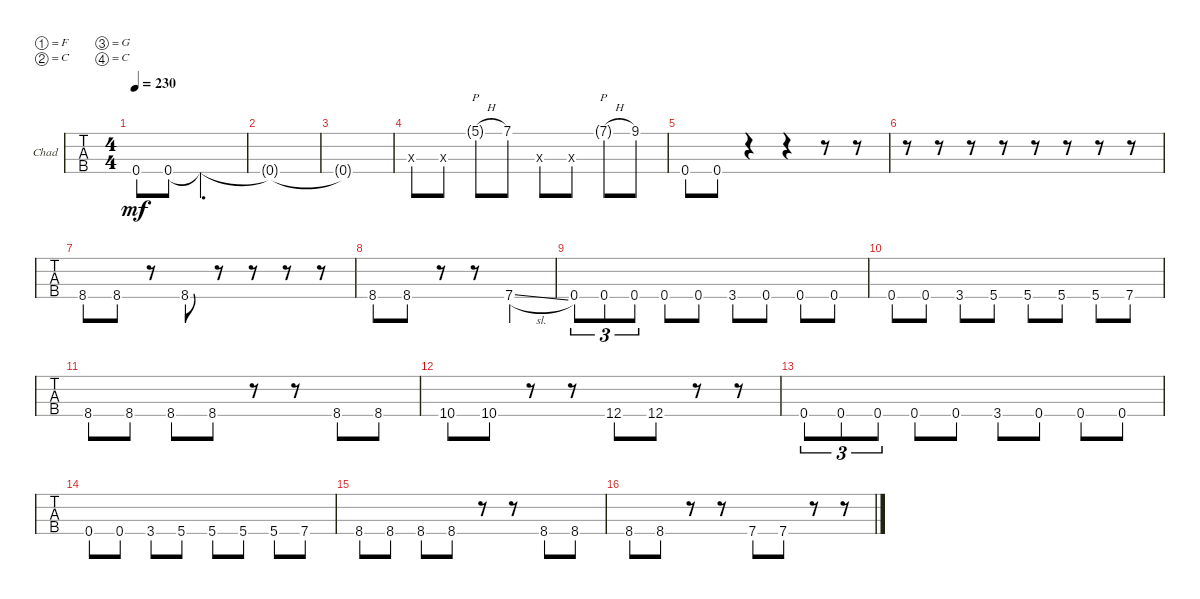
\bracketExtendMode groupsimilarinstruments
\firstSystemTrackNameOrientation horizontal
\otherSystemsTrackNameOrientation horizontal
\track ("Doctor Lagorno" "Chad") {instrument electricbassfinger}
\staff {tabs}
\tuning (F2 C2 G1 C1)
\ts (4 4)
\tempo 230
\clef f4
\ks c
0.4.8{dy mf instrument electricbassfinger} 0.4.8 0.4{t}.2{d} |
0.4{t}.1 |
0.4{t}.1 |
3.3{ac x}.8 3.3{ac x}.8 5.1{h g}.8{p} 7.1.8 5.3{ac x}.8 5.3{ac x}.8 7.1{h g}.8{p} 9.1.8 |
0.4.8 0.4.8 r.4 r.4 r.8 r.8 |
r.8 r.8 r.8 r.8 r.8 r.8 r.8 r.8 |
8.4.8 8.4.8 r.8 8.4.8 r.8 r.8 r.8 r.8 |
8.4.8 8.4.8 r.8 r.8 7.4{sl}.2 |
0.4.8{tu (3 2)} 0.4.8{tu (3 2)} 0.4.8{tu (3 2)} 0.4.8 0.4.8 3.4.8 0.4.8 0.4.8 0.4.8 |
0.4.8 0.4.8 3.4.8 5.4.8 5.4.8 5.4.8 5.4.8 7.4.8 |
8.4.8 8.4.8 8.4.8 8.4.8 r.8 r.8 8.4.8 8.4.8 |
10.4.8 10.4.8 r.8 r.8 12.4.8 12.4.8 r.8 r.8 |
0.4.8{tu (3 2)} 0.4.8{tu (3 2)} 0.4.8{tu (3 2)} 0.4.8 0.4.8 3.4.8 0.4.8 0.4.8 0.4.8 |
0.4.8 0.4.8 3.4.8 5.4.8 5.4.8 5.4.8 5.4.8 7.4.8 |
8.4.8 8.4.8 8.4.8 8.4.8 r.8 r.8 8.4.8 8.4.8 |
8.4.8 8.4.8 r.8 r.8 7.4.8 7.4.8 r.8 r.8
